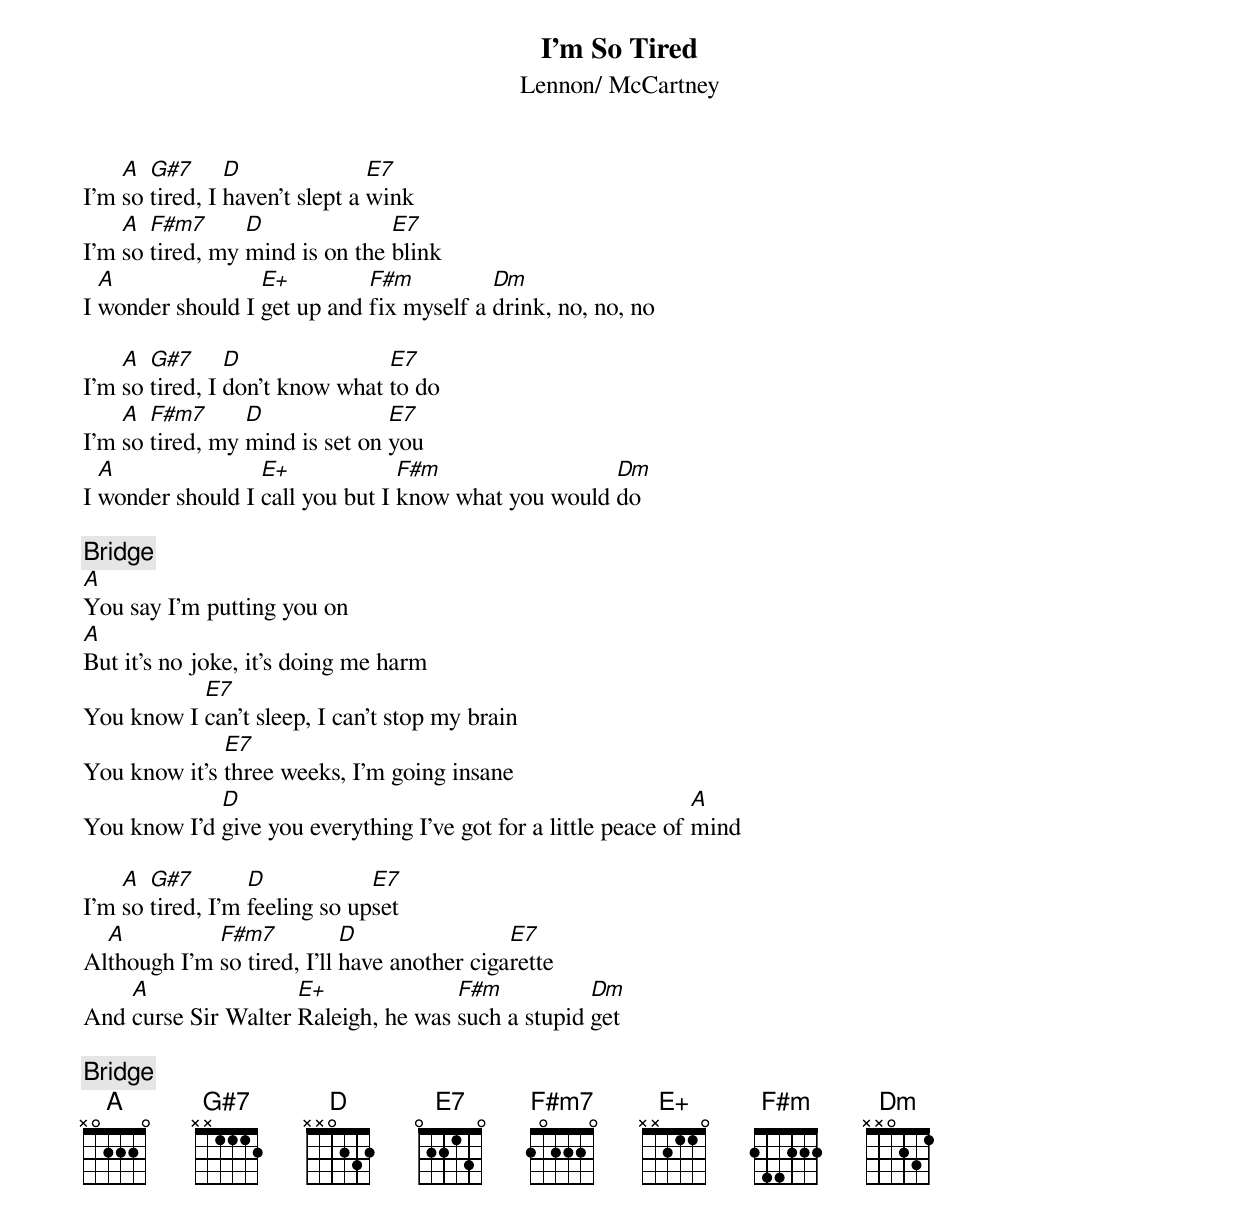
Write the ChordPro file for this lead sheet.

{title:I'm So Tired}
{st:Lennon/ McCartney}

I'm [A]so [G#7]tired, I [D]haven't slept a [E7]wink
I'm [A]so [F#m7]tired, my [D]mind is on the [E7]blink
I [A]wonder should I [E+]get up and [F#m]fix myself a [Dm]drink, no, no, no

I'm [A]so [G#7]tired, I [D]don't know what [E7]to do
I'm [A]so [F#m7]tired, my [D]mind is set on [E7]you
I [A]wonder should I [E+]call you but I [F#m]know what you would [Dm]do

{c:Bridge}
[A]You say I'm putting you on
[A]But it's no joke, it's doing me harm
You know I [E7]can't sleep, I can't stop my brain
You know it's [E7]three weeks, I'm going insane
You know I'd [D]give you everything I've got for a little peace of [A]mind

I'm [A]so [G#7]tired, I'm [D]feeling so up[E7]set
Al[A]though I'm [F#m7]so tired, I'll [D]have another ciga[E7]rette
And [A]curse Sir Walter [E+]Raleigh, he was [F#m]such a stupid [Dm]get

{c:Bridge}
